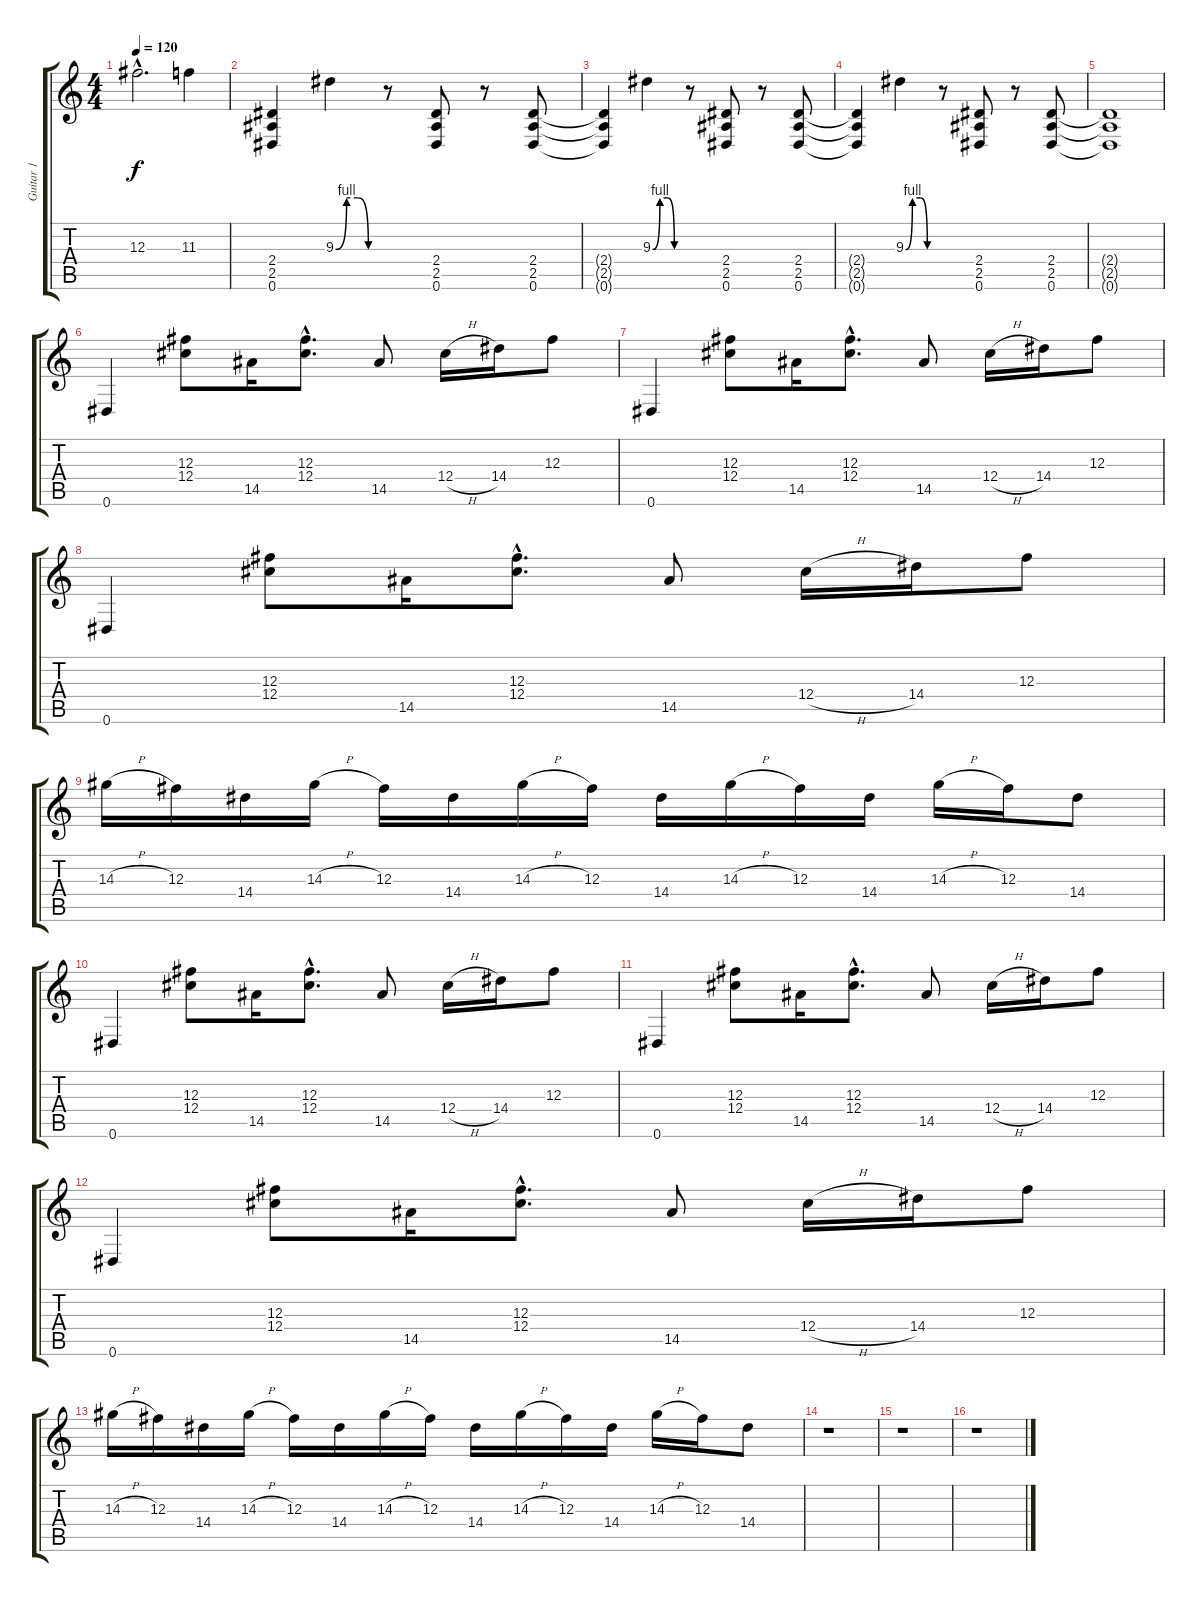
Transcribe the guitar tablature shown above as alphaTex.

\track ("Guitar 1" "Guitar 1") {instrument distortionguitar}
\staff {score tabs}
\tuning (Eb4 Bb3 Gb3 Db3 Ab2 Eb2) {hide}
\ts (4 4)
\tempo 120
\clef g2
\ks c
12.3{hac}.2{d dy f} 11.3.4 |
(2.4 2.5 0.6).4 9.3{be (custom 0 0 15 4 30 4 45 0 60 0)}.4 r.8 (2.4 2.5 0.6).8 r.8 (2.4 2.5 0.6).8 |
(2.4{t} 2.5{t} 0.6{t}).4 9.3{be (custom 0 0 15 4 30 4 45 0 60 0)}.4 r.8 (2.4 2.5 0.6).8 r.8 (2.4 2.5 0.6).8 |
(2.4{t} 2.5{t} 0.6{t}).4 9.3{be (custom 0 0 14 4 30 4 45 0 60 0)}.4 r.8 (2.4 2.5 0.6).8 r.8 (2.4 2.5 0.6).8 |
(2.4{t} 2.5{t} 0.6{t}).1 |
0.6.4 (12.3 12.4).8 14.5.16 (12.3{hac} 12.4{hac}).8{d} 14.5.8 12.4{h}.16 14.4.16 12.3.8 |
0.6.4 (12.3 12.4).8 14.5.16 (12.3{hac} 12.4{hac}).8{d} 14.5.8 12.4{h}.16 14.4.16 12.3.8 |
0.6.4 (12.3 12.4).8 14.5.16 (12.3{hac} 12.4{hac}).8{d} 14.5.8 12.4{h}.16 14.4.16 12.3.8 |
14.3{h}.16 12.3.16 14.4.16 14.3{h}.16 12.3.16 14.4.16 14.3{h}.16 12.3.16 14.4.16 14.3{h}.16 12.3.16 14.4.16 14.3{h}.16 12.3.16 14.4.8 |
0.6.4 (12.3 12.4).8 14.5.16 (12.3{hac} 12.4{hac}).8{d} 14.5.8 12.4{h}.16 14.4.16 12.3.8 |
0.6.4 (12.3 12.4).8 14.5.16 (12.3{hac} 12.4{hac}).8{d} 14.5.8 12.4{h}.16 14.4.16 12.3.8 |
0.6.4 (12.3 12.4).8 14.5.16 (12.3{hac} 12.4{hac}).8{d} 14.5.8 12.4{h}.16 14.4.16 12.3.8 |
14.3{h}.16 12.3.16 14.4.16 14.3{h}.16 12.3.16 14.4.16 14.3{h}.16 12.3.16 14.4.16 14.3{h}.16 12.3.16 14.4.16 14.3{h}.16 12.3.16 14.4.8 |
r.1 |
r.1 |
r.1
